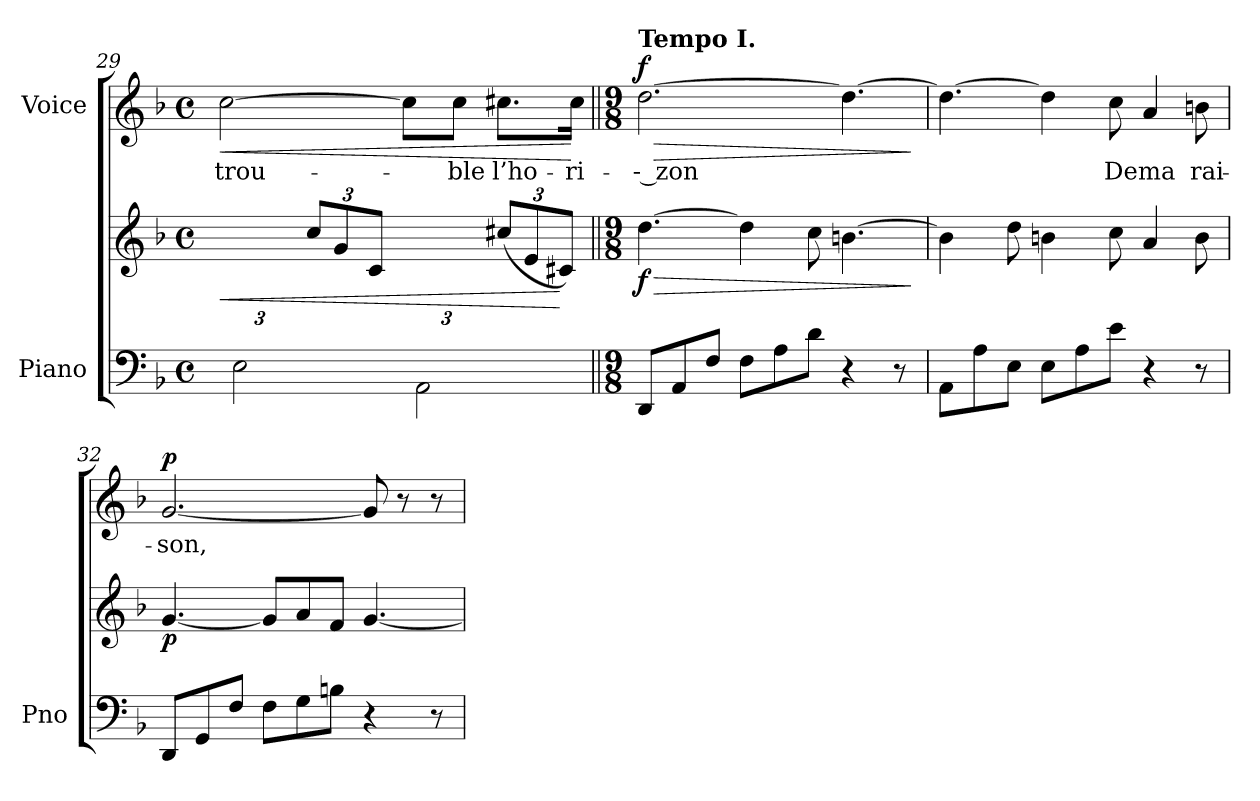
**kern	**kern	**dynam	**kern	**text	**dynam
*part2	*part2	*part2	*part1	*part1	*part1
*staff3	*staff2	*staff2/3	*staff1	*staff1	*staff1
*I"Piano	*	*	*I"Voice	*	*
*I'Pno	*	*	*	*	*
*clefF4	*clefG2	*	*clefG2	*	*
*k[b-]	*k[b-]	*	*k[b-]	*	*
*M4/4	*M4/4	*	*M4/4	*	*
*met(c)	*met(c)	*	*met(c)	*	*
*Xbrackettup	*	*	*	*	*
=29	=29	=29	=29	=29	=29
*^	*	*	*	*	*
!	!	!	!LO:HP:b	!	!LO:LY:b	!LO:HP:b
12En/Lyy	2E\	4ryy	<	[2cc\	trou-	<
12G/	.	.	.	.	.	.
12A/J	.	.	.	.	.	.
*	*	*Xbrackettup	*	*	*	*
8ryy	.	12cc/L	.	.	.	.
.	.	12g/	.	.	.	.
16ryy	.	.	.	.	.	.
.	.	12c/J	.	.	.	.
16ryy	.	.	.	.	.	.
12AA/Lyy	2AA\	4ryy	.	8cc\L]	.	.
12G/	.	.	.	.	.	.
!	!	!	!	!	!LO:LY:b	!
.	.	.	.	8cc\J	-ble	.
12A/J	.	.	.	.	.	.
!	!	!	!	!LO:N:head=solid	!LO:LY:b	!
8ryy	.	(<12cc#X/L	.	8.cc#X\L	l’ho-	.
.	.	12e/	.	.	.	.
16ryy	.	.	.	.	.	.
.	.	12c#X/J)	[	.	.	.
!	!	!	!	!	!LO:LY:b	!
16ryy	.	.	.	16cc#\Jk	-ri-	[
*v	*v	*	*	*	*	*
!!LO:LB:g=z
=30||	=30||	=30||	=30||	=30||	=30||
*M9/8	*M9/8	*	*M9/8	*	*
!	!	!	!LO:TX:a:B:t=Tempo I.	!	!
!	!	!LO:HP:b	!	!LO:LY:b	!LO:HP:b
!	!	!LO:DY:n=1:b	!	!	!LO:DY:n=1:a
8DD/L	[4.dd\	> f	[2.dd\	-- zon	> f
8AA/	.	.	.	.	.
8F/J	.	.	.	.	.
8F\L	4dd\]	.	.	.	.
8A\	.	.	.	.	.
8d\J	8cc\	.	.	.	.
4r	[4.bn\	.	4.dd\_	.	.
8r	.	.	.	.	.
.	.	]	.	.	]
=31	=31	=31	=31	=31	=31
8AA\L	4bn\]	.	4.dd\_	.	.
8A\	.	.	.	.	.
8E\J	8dd\	.	.	.	.
8E\L	4b\	.	4dd\]	.	.
8A\	.	.	.	.	.
!	!	!	!	!LO:LY:b	!
8e\J	8cc\	.	8cc\	De	.
!	!	!	!	!LO:LY:b	!
4r	4a/	.	4a/	ma	.
!	!	!	!	!LO:LY:b	!
8r	8b\	.	8bn\	rai-	.
=32	=32	=32	=32	=32	=32
!	!	!LO:DY:b	!	!LO:LY:b	!LO:DY:a
8DD/L	[4.g/	p	[2.g/	-son,	p
8GG/	.	.	.	.	.
8F/J	.	.	.	.	.
8F\L	8g/L]	.	.	.	.
8G\	8a/	.	.	.	.
8Bn\J	8f/J	.	.	.	.
4r	[4.g/	.	8g/]	.	.
.	.	.	8r	.	.
8r	.	.	8r	.	.
=	=	=	=	=	=
*-	*-	*-	*-	*-	*-
